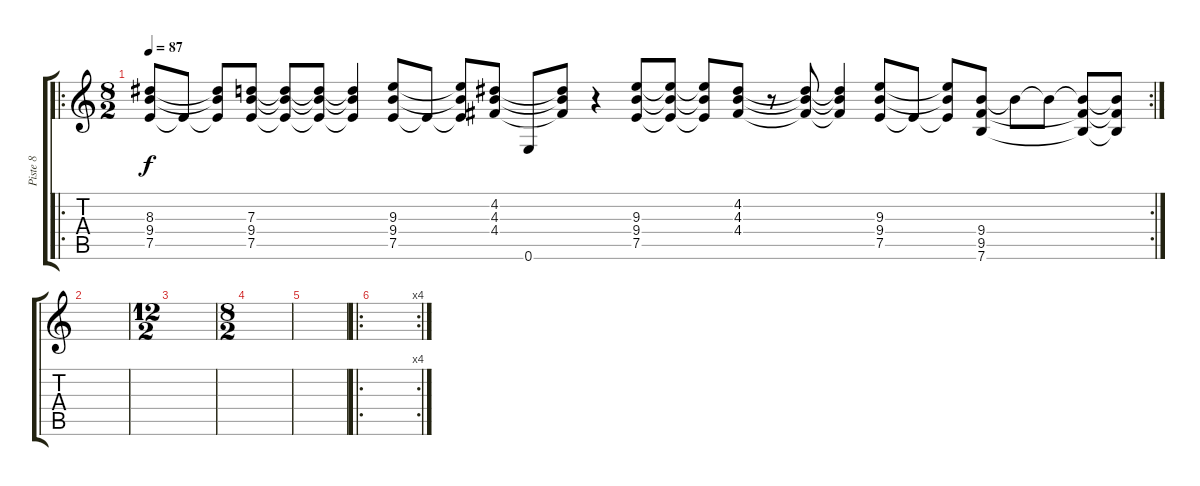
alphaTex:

\track ("Piste 8" "Piste 8") {instrument electricguitarclean}
\staff {score tabs}
\tuning (E4 B3 G3 D3 A2 E2) {hide}
\ro
\rc 2
\ts (8 2)
\tempo 87
\clef g2
\ks c
(8.3 9.4 7.5).8{dy f instrument distortionguitar} 7.5{t}.8 (8.3{t} 9.4{t} 7.5{t}).8 (7.3 9.4 7.5).8 (7.3{t} 9.4{t} 7.5{t}).8 (7.3{t} 9.4{t} 7.5{t}).8 (7.3{t} 9.4{t} 7.5{t}).4 (9.3 9.4 7.5).8 7.5{t}.8 (9.3{t} 9.4{t} 7.5{t}).8 (4.2 4.3 4.4).8 0.6.8 (4.2{t} 4.3{t} 4.4{t}).8 r.4 (9.3 9.4 7.5).8 (9.3{t} 9.4{t} 7.5{t}).8 (9.3{t} 9.4{t} 7.5{t}).8 (4.2 4.3 4.4).8 r.8 (4.2{t} 4.3{t} 4.4{t}).8 (4.2{t} 4.3{t} 4.4{t}).4 (9.3 9.4 7.5).8 7.5{t}.8 (9.3{t} 9.4{t} 7.5{t}).8 (9.4 9.5 7.6).8 9.4{t}.8 9.4{t}.8 (9.4{t} 9.5{t} 7.6{t}).8 (9.4{t} 9.5{t} 7.6{t}).8 |
|
\ts (12 2)
|
\ts (8 2)
|
|
\ro
\rc 4
